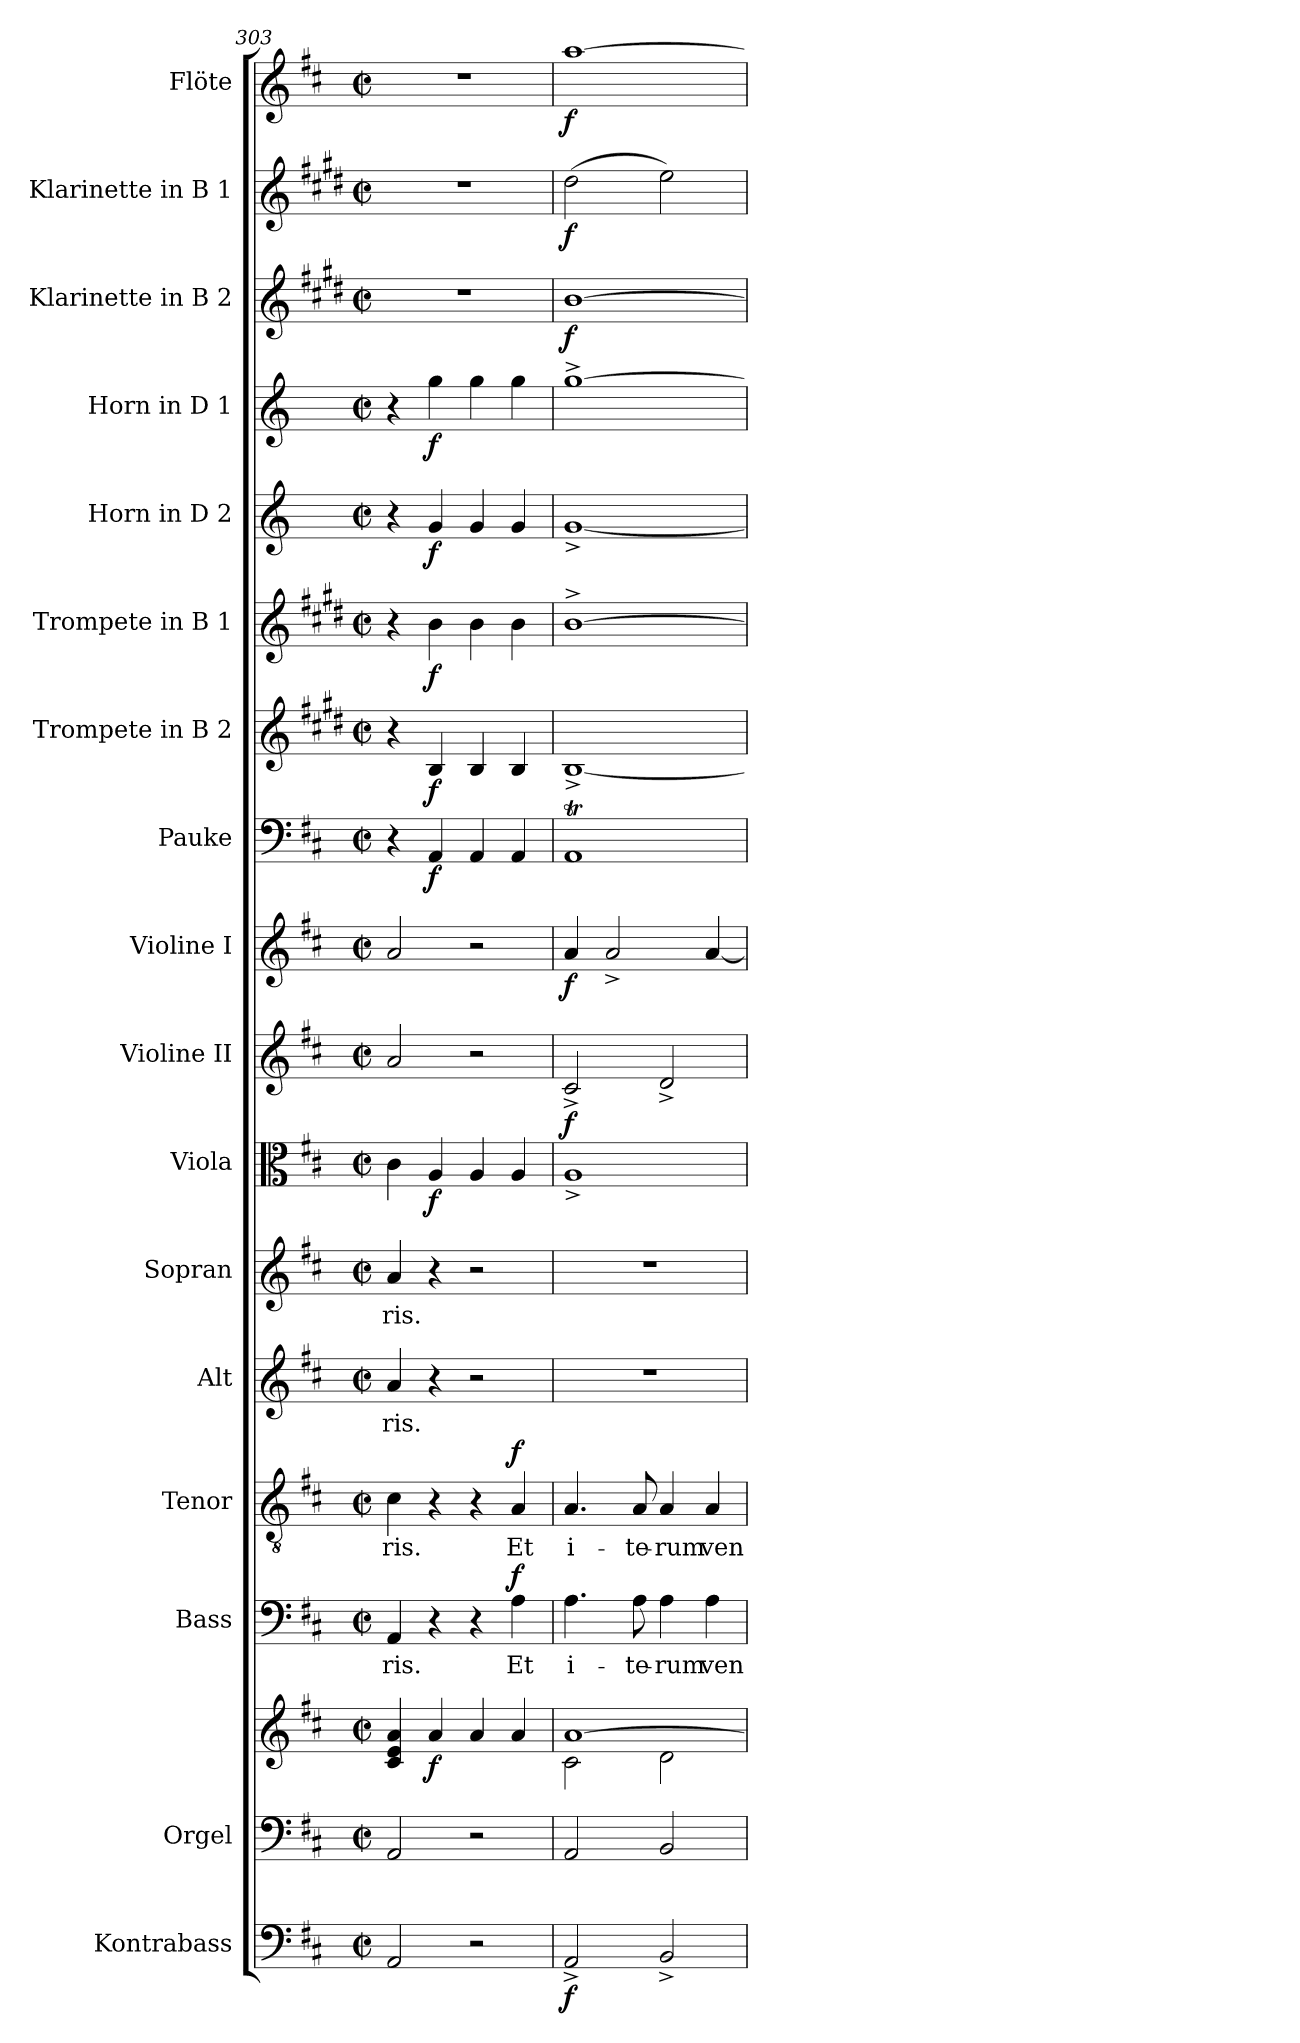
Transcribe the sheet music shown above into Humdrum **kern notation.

**kern	**dynam	**kern	**kern	**dynam	**kern	**text	**dynam	**kern	**text	**dynam	**kern	**text	**kern	**text	**kern	**dynam	**kern	**dynam	**kern	**dynam	**kern	**dynam	**kern	**dynam	**kern	**dynam	**kern	**dynam	**kern	**dynam	**kern	**dynam	**kern	**dynam	**kern	**dynam
*part17	*part17	*part16	*part16	*part16	*part15	*part15	*part15	*part14	*part14	*part14	*part13	*part13	*part12	*part12	*part11	*part11	*part10	*part10	*part9	*part9	*part8	*part8	*part7	*part7	*part6	*part6	*part5	*part5	*part4	*part4	*part3	*part3	*part2	*part2	*part1	*part1
*staff18	*staff18	*staff17	*staff16	*staff16/17	*staff15	*staff15	*staff15	*staff14	*staff14	*staff14	*staff13	*staff13	*staff12	*staff12	*staff11	*staff11	*staff10	*staff10	*staff9	*staff9	*staff8	*staff8	*staff7	*staff7	*staff6	*staff6	*staff5	*staff5	*staff4	*staff4	*staff3	*staff3	*staff2	*staff2	*staff1	*staff1
*I"Kontrabass	*	*I"Orgel	*	*	*I"Bass	*	*	*I"Tenor	*	*	*I"Alt	*	*I"Sopran	*	*I"Viola	*	*I"Violine II	*	*I"Violine I	*	*I"Pauke	*	*I"Trompete in B 2	*	*I"Trompete in B 1	*	*I"Horn in D 2	*	*I"Horn in D 1	*	*I"Klarinette in B 2	*	*I"Klarinette in B 1	*	*I"Flöte	*
*I'Kb.	*	*I'Org.	*	*	*I'B	*	*	*I'T	*	*	*I'A	*	*I'S	*	*I'Vla.	*	*I'Vl. II	*	*I'Vl. I	*	*I'Pk.	*	*I'Trp. 2	*	*I'Trp. 1	*	*I'Hrn. 2	*	*I'Hrn. 1	*	*I'Kl. 2	*	*I'Kl. 1	*	*I'Fl.	*
*clefF4	*	*clefF4	*clefG2	*	*clefF4	*	*	*clefGv2	*	*	*clefG2	*	*clefG2	*	*clefC3	*	*clefG2	*	*clefG2	*	*clefF4	*	*clefG2	*	*clefG2	*	*clefG2	*	*clefG2	*	*clefG2	*	*clefG2	*	*clefG2	*
*ITrd7c12	*	*	*	*	*	*	*	*	*	*	*	*	*	*	*	*	*	*	*	*	*	*	*ITrd1c2	*	*ITrd1c2	*	*ITrd-1c-2	*	*ITrd-1c-2	*	*ITrd1c2	*	*ITrd1c2	*	*	*
*k[f#c#]	*	*k[f#c#]	*k[f#c#]	*	*k[f#c#]	*	*	*k[f#c#]	*	*	*k[f#c#]	*	*k[f#c#]	*	*k[f#c#]	*	*k[f#c#]	*	*k[f#c#]	*	*k[f#c#]	*	*k[f#c#]	*	*k[f#c#]	*	*k[f#c#]	*	*k[f#c#]	*	*k[f#c#]	*	*k[f#c#]	*	*k[f#c#]	*
*D:	*	*D:	*D:	*	*D:	*	*	*D:	*	*	*D:	*	*D:	*	*D:	*	*D:	*	*D:	*	*D:	*	*D:	*	*D:	*	*D:	*	*D:	*	*D:	*	*D:	*	*D:	*
*M2/2	*	*M2/2	*M2/2	*	*M2/2	*	*	*M2/2	*	*	*M2/2	*	*M2/2	*	*M2/2	*	*M2/2	*	*M2/2	*	*M2/2	*	*M2/2	*	*M2/2	*	*M2/2	*	*M2/2	*	*M2/2	*	*M2/2	*	*M2/2	*
*met(c|)	*	*met(c|)	*met(c|)	*	*met(c|)	*	*	*met(c|)	*	*	*met(c|)	*	*met(c|)	*	*met(c|)	*	*met(c|)	*	*met(c|)	*	*met(c|)	*	*met(c|)	*	*met(c|)	*	*met(c|)	*	*met(c|)	*	*met(c|)	*	*met(c|)	*	*met(c|)	*
=303	=303	=303	=303	=303	=303	=303	=303	=303	=303	=303	=303	=303	=303	=303	=303	=303	=303	=303	=303	=303	=303	=303	=303	=303	=303	=303	=303	=303	=303	=303	=303	=303	=303	=303	=303	=303
!	!	!	!	!	!	!LO:LY:b	!	!	!LO:LY:b	!	!	!LO:LY:b	!	!LO:LY:b	!	!	!	!	!	!	!	!	!	!	!	!	!	!	!	!	!	!	!	!	!	!
2AAA/	.	2AA/	4c#/ 4e/ 4a/	.	4AA/	-ris.	.	4c#\	-ris.	.	4a/	-ris.	4a/	-ris.	4c#\	.	2a/	.	2a/	.	4r	.	4r	.	4r	.	4r	.	4r	.	1r	.	1r	.	1r	.
!	!	!	!	!LO:DY:b	!	!	!	!	!	!	!	!	!	!	!	!LO:DY:b	!	!	!	!	!	!LO:DY:b	!	!LO:DY:b	!	!LO:DY:b	!	!LO:DY:b	!	!LO:DY:b	!	!	!	!	!	!
.	.	.	4a/	f	4r	.	.	4r	.	.	4r	.	4r	.	4A/	f	.	.	.	.	4AA/	f	4A/	f	4a\	f	4a/	f	4aa\	f	.	.	.	.	.	.
2r	.	2r	4a/	.	4r	.	.	4r	.	.	2r	.	2r	.	4A/	.	2r	.	2r	.	4AA/	.	4A/	.	4a\	.	4a/	.	4aa\	.	.	.	.	.	.	.
!	!	!	!	!	!	!LO:LY:b	!LO:DY:a	!	!LO:LY:b	!LO:DY:a	!	!	!	!	!	!	!	!	!	!	!	!	!	!	!	!	!	!	!	!	!	!	!	!	!	!
.	.	.	4a/	.	4A\	Et	f	4A/	Et	f	.	.	.	.	4A/	.	.	.	.	.	4AA/	.	4A/	.	4a\	.	4a/	.	4aa\	.	.	.	.	.	.	.
=304	=304	=304	=304	=304	=304	=304	=304	=304	=304	=304	=304	=304	=304	=304	=304	=304	=304	=304	=304	=304	=304	=304	=304	=304	=304	=304	=304	=304	=304	=304	=304	=304	=304	=304	=304	=304
*	*	*	*^	*	*	*	*	*	*	*	*	*	*	*	*	*	*	*	*	*	*	*	*	*	*	*	*	*	*	*	*	*	*	*	*	*
!	!LO:DY:b	!	!	!	!	!	!LO:LY:b	!	!	!LO:LY:b	!	!	!	!	!	!	!	!	!LO:DY:b	!	!LO:DY:b	!	!	!	!	!	!	!	!	!	!	!	!LO:DY:b	!	!LO:DY:b	!	!LO:DY:b
2AAA^</	f	2AA/	[>1a	2c#\	.	4.A\	i-	.	4.A/	i-	.	1r	.	1r	.	1A^<	.	2c#^</	f	4a/	f	1AAT	.	[1A^<	.	[1a^>	.	[1a^<	.	[1aa^>	.	[1a	f	(>2cc#\	f	[1aa	f
.	.	.	.	.	.	.	.	.	.	.	.	.	.	.	.	.	.	.	.	2a^</	.	.	.	.	.	.	.	.	.	.	.	.	.	.	.	.	.
!	!	!	!	!	!	!	!LO:LY:b	!	!	!LO:LY:b	!	!	!	!	!	!	!	!	!	!	!	!	!	!	!	!	!	!	!	!	!	!	!	!	!	!	!
.	.	.	.	.	.	8A\	-te-	.	8A/	-te-	.	.	.	.	.	.	.	.	.	.	.	.	.	.	.	.	.	.	.	.	.	.	.	.	.	.	.
!	!	!	!	!	!	!	!LO:LY:b	!	!	!LO:LY:b	!	!	!	!	!	!	!	!	!	!	!	!	!	!	!	!	!	!	!	!	!	!	!	!	!	!	!
2BBB^</	.	2BB/	.	2d\	.	4A\	-rum	.	4A/	-rum	.	.	.	.	.	.	.	2d^</	.	.	.	.	.	.	.	.	.	.	.	.	.	.	.	2dd\)	.	.	.
!	!	!	!	!	!	!	!LO:LY:b	!	!	!LO:LY:b	!	!	!	!	!	!	!	!	!	!	!	!	!	!	!	!	!	!	!	!	!	!	!	!	!	!	!
.	.	.	.	.	.	4A\	ven-	.	4A/	ven-	.	.	.	.	.	.	.	.	.	[4a/	.	.	.	.	.	.	.	.	.	.	.	.	.	.	.	.	.
*	*	*	*v	*v	*	*	*	*	*	*	*	*	*	*	*	*	*	*	*	*	*	*	*	*	*	*	*	*	*	*	*	*	*	*	*	*	*
=	=	=	=	=	=	=	=	=	=	=	=	=	=	=	=	=	=	=	=	=	=	=	=	=	=	=	=	=	=	=	=	=	=	=	=	=
*-	*-	*-	*-	*-	*-	*-	*-	*-	*-	*-	*-	*-	*-	*-	*-	*-	*-	*-	*-	*-	*-	*-	*-	*-	*-	*-	*-	*-	*-	*-	*-	*-	*-	*-	*-	*-
